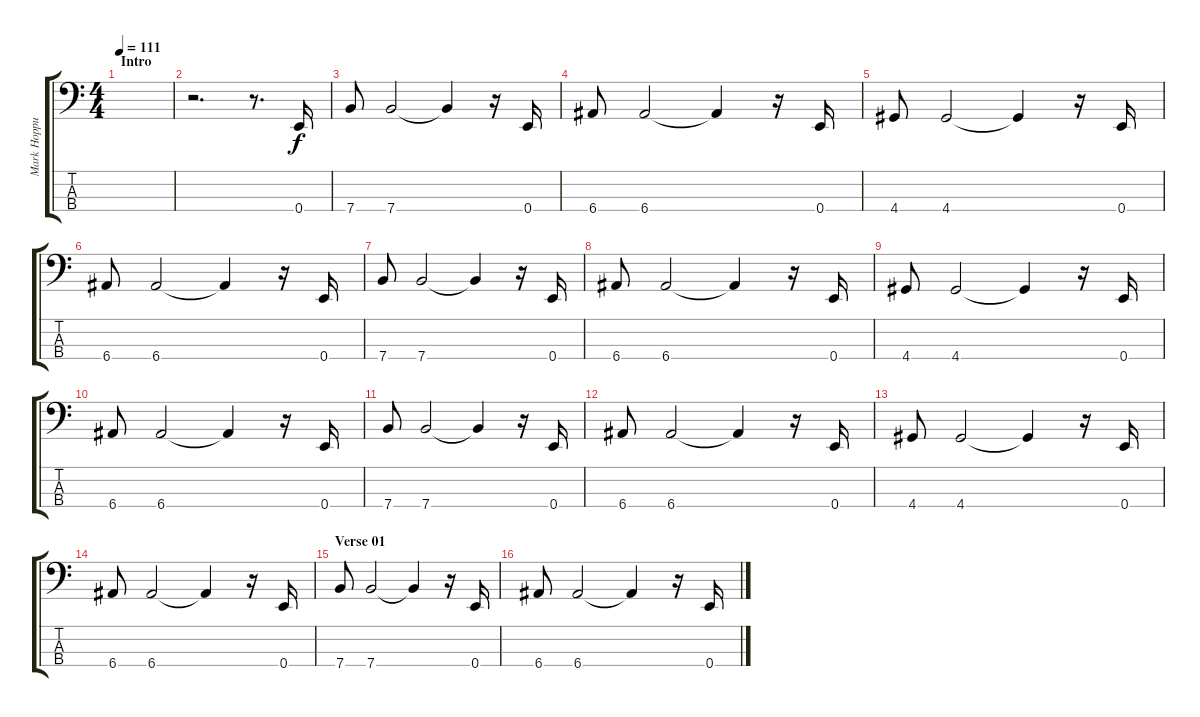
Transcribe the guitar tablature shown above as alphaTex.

\track ("Mark Hoppus - Bass" "Mark Hoppu") {instrument electricbassfinger}
\staff {score tabs}
\tuning (G2 D2 A1 E1) {hide}
\ts (4 4)
\section ("" "Intro")
\tempo 111
\clef f4
\ks c
|
r.2{d} r.8{d} 0.4.16 |
7.4.8 7.4.2 7.4{t}.4 r.16 0.4.16 |
6.4.8 6.4.2 6.4{t}.4 r.16 0.4.16 |
4.4.8 4.4.2 4.4{t}.4 r.16 0.4.16 |
6.4.8 6.4.2 6.4{t}.4 r.16 0.4.16 |
7.4.8 7.4.2 7.4{t}.4 r.16 0.4.16 |
6.4.8 6.4.2 6.4{t}.4 r.16 0.4.16 |
4.4.8 4.4.2 4.4{t}.4 r.16 0.4.16 |
6.4.8 6.4.2 6.4{t}.4 r.16 0.4.16 |
7.4.8 7.4.2 7.4{t}.4 r.16 0.4.16 |
6.4.8 6.4.2 6.4{t}.4 r.16 0.4.16 |
4.4.8 4.4.2 4.4{t}.4 r.16 0.4.16 |
6.4.8 6.4.2 6.4{t}.4 r.16 0.4.16 |
\section ("" "Verse 01")
7.4.8 7.4.2 7.4{t}.4 r.16 0.4.16 |
6.4.8 6.4.2 6.4{t}.4 r.16 0.4.16
